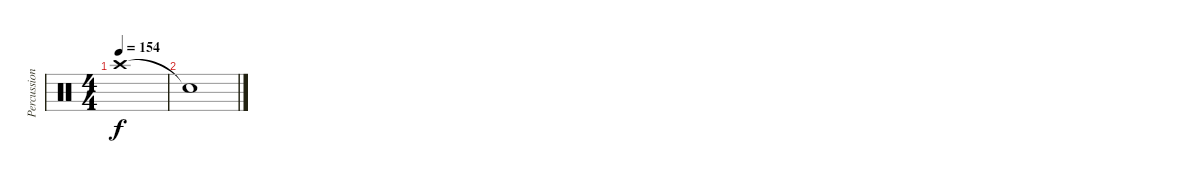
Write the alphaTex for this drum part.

\track ("Percussions" "Percussion") {instrument percussion}
\staff {score}
\articulation defaults
\ts (4 4)
\tempo 154
\clef neutral
\ks c "Crash high (hit)".1{dy f}
|
"Snare (hit)"{t}.1
